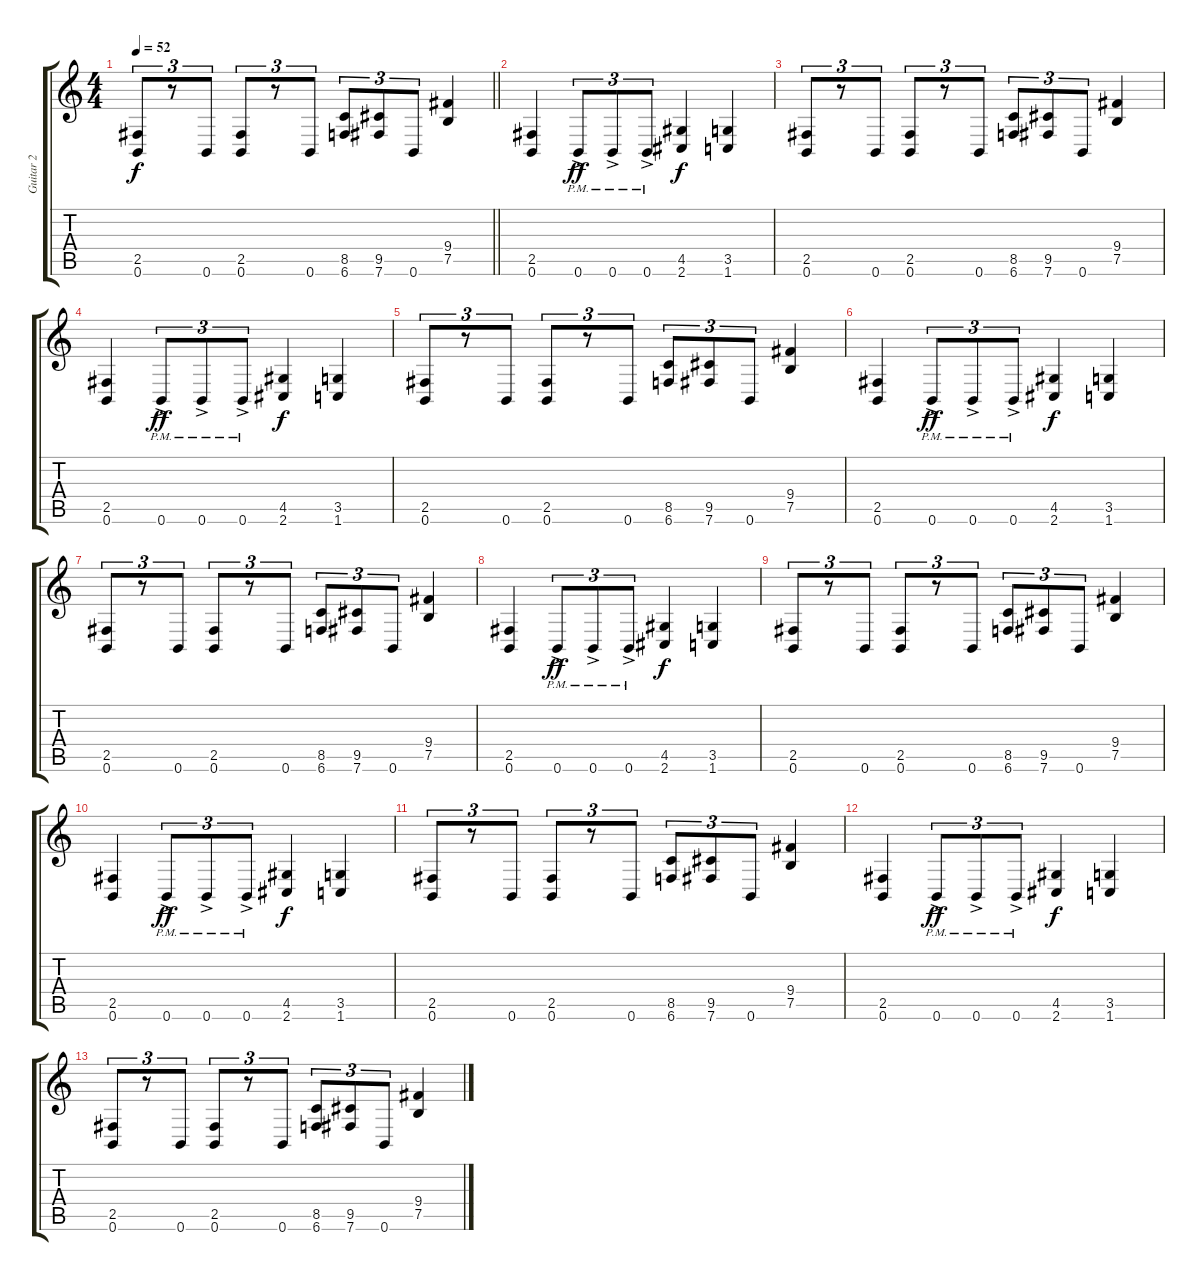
\track ("Guitar 2" "Guitar 2") {instrument overdrivenguitar}
\staff {score tabs}
\tuning (B3 Gb3 D3 A2 E2 B1) {hide}
\ts (4 4)
\tempo 52
\clef g2
\barLineRight lightlight
\ks c
(2.5 0.6).8{tu (3 2) dy f} r.8{tu (3 2)} 0.6.8{tu (3 2)} (2.5 0.6).8{tu (3 2)} r.8{tu (3 2)} 0.6.8{tu (3 2)} (8.5 6.6).8{tu (3 2)} (9.5 7.6).8{tu (3 2)} 0.6.8{tu (3 2)} (9.4 7.5).4 |
(2.5 0.6).4 0.6{ac pm}.8{tu (3 2) dy ff} 0.6{ac pm}.8{tu (3 2)} 0.6{ac pm}.8{tu (3 2)} (4.5 2.6).4{dy f} (3.5 1.6).4 |
(2.5 0.6).8{tu (3 2)} r.8{tu (3 2)} 0.6.8{tu (3 2)} (2.5 0.6).8{tu (3 2)} r.8{tu (3 2)} 0.6.8{tu (3 2)} (8.5 6.6).8{tu (3 2)} (9.5 7.6).8{tu (3 2)} 0.6.8{tu (3 2)} (9.4 7.5).4 |
(2.5 0.6).4 0.6{ac pm}.8{tu (3 2) dy ff} 0.6{ac pm}.8{tu (3 2)} 0.6{ac pm}.8{tu (3 2)} (4.5 2.6).4{dy f} (3.5 1.6).4 |
(2.5 0.6).8{tu (3 2)} r.8{tu (3 2)} 0.6.8{tu (3 2)} (2.5 0.6).8{tu (3 2)} r.8{tu (3 2)} 0.6.8{tu (3 2)} (8.5 6.6).8{tu (3 2)} (9.5 7.6).8{tu (3 2)} 0.6.8{tu (3 2)} (9.4 7.5).4 |
(2.5 0.6).4 0.6{ac pm}.8{tu (3 2) dy ff} 0.6{ac pm}.8{tu (3 2)} 0.6{ac pm}.8{tu (3 2)} (4.5 2.6).4{dy f} (3.5 1.6).4 |
(2.5 0.6).8{tu (3 2)} r.8{tu (3 2)} 0.6.8{tu (3 2)} (2.5 0.6).8{tu (3 2)} r.8{tu (3 2)} 0.6.8{tu (3 2)} (8.5 6.6).8{tu (3 2)} (9.5 7.6).8{tu (3 2)} 0.6.8{tu (3 2)} (9.4 7.5).4 |
(2.5 0.6).4 0.6{ac pm}.8{tu (3 2) dy ff} 0.6{ac pm}.8{tu (3 2)} 0.6{ac pm}.8{tu (3 2)} (4.5 2.6).4{dy f} (3.5 1.6).4 |
(2.5 0.6).8{tu (3 2)} r.8{tu (3 2)} 0.6.8{tu (3 2)} (2.5 0.6).8{tu (3 2)} r.8{tu (3 2)} 0.6.8{tu (3 2)} (8.5 6.6).8{tu (3 2)} (9.5 7.6).8{tu (3 2)} 0.6.8{tu (3 2)} (9.4 7.5).4 |
(2.5 0.6).4 0.6{ac pm}.8{tu (3 2) dy ff} 0.6{ac pm}.8{tu (3 2)} 0.6{ac pm}.8{tu (3 2)} (4.5 2.6).4{dy f} (3.5 1.6).4 |
(2.5 0.6).8{tu (3 2)} r.8{tu (3 2)} 0.6.8{tu (3 2)} (2.5 0.6).8{tu (3 2)} r.8{tu (3 2)} 0.6.8{tu (3 2)} (8.5 6.6).8{tu (3 2)} (9.5 7.6).8{tu (3 2)} 0.6.8{tu (3 2)} (9.4 7.5).4 |
(2.5 0.6).4 0.6{ac pm}.8{tu (3 2) dy ff} 0.6{ac pm}.8{tu (3 2)} 0.6{ac pm}.8{tu (3 2)} (4.5 2.6).4{dy f} (3.5 1.6).4 |
(2.5 0.6).8{tu (3 2)} r.8{tu (3 2)} 0.6.8{tu (3 2)} (2.5 0.6).8{tu (3 2)} r.8{tu (3 2)} 0.6.8{tu (3 2)} (8.5 6.6).8{tu (3 2)} (9.5 7.6).8{tu (3 2)} 0.6.8{tu (3 2)} (9.4 7.5).4
